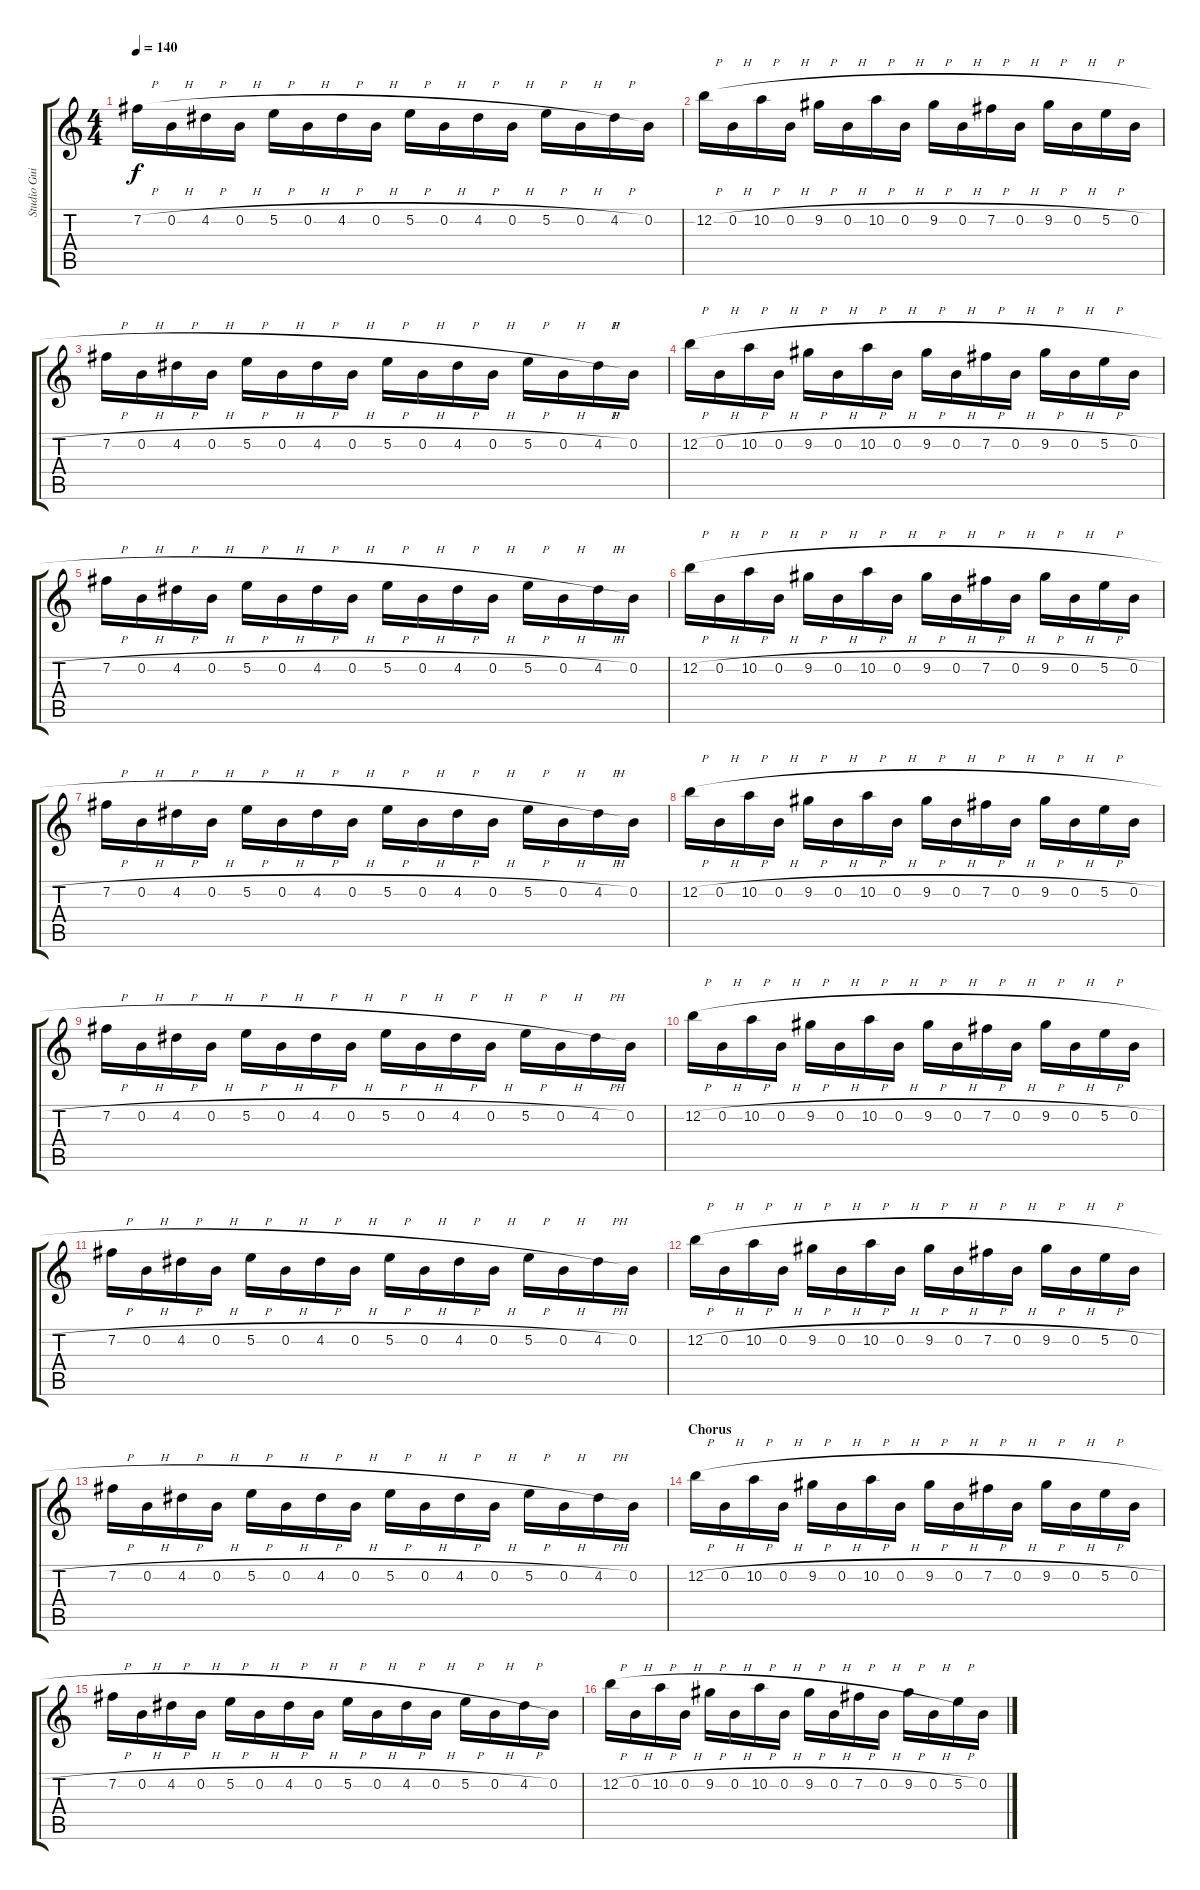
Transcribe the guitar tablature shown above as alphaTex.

\track ("Studio Guitar" "Studio Gui") {instrument distortionguitar}
\staff {score tabs}
\tuning (E4 B3 G3 D3 A2 E2) {hide}
\ts (4 4)
\tempo 140
\clef g2
\ks c
7.2{h}.16{dy f} 0.2{h}.16 4.2{h}.16 0.2{h}.16 5.2{h}.16 0.2{h}.16 4.2{h}.16 0.2{h}.16 5.2{h}.16 0.2{h}.16 4.2{h}.16 0.2{h}.16 5.2{h}.16 0.2{h}.16 4.2{h}.16 0.2.16 |
12.2{h}.16 0.2{h}.16 10.2{h}.16 0.2{h}.16 9.2{h}.16 0.2{h}.16 10.2{h}.16 0.2{h}.16 9.2{h}.16 0.2{h}.16 7.2{h}.16 0.2{h}.16 9.2{h}.16 0.2{h}.16 5.2{h}.16 0.2{h}.16 |
7.2{h}.16 0.2{h}.16 4.2{h}.16 0.2{h}.16 5.2{h}.16 0.2{h}.16 4.2{h}.16 0.2{h}.16 5.2{h}.16 0.2{h}.16 4.2{h}.16 0.2{h}.16 5.2{h}.16 0.2{h}.16 4.2{h}.16 0.2.16 |
12.2{h}.16 0.2{h}.16 10.2{h}.16 0.2{h}.16 9.2{h}.16 0.2{h}.16 10.2{h}.16 0.2{h}.16 9.2{h}.16 0.2{h}.16 7.2{h}.16 0.2{h}.16 9.2{h}.16 0.2{h}.16 5.2{h}.16 0.2{h}.16 |
7.2{h}.16 0.2{h}.16 4.2{h}.16 0.2{h}.16 5.2{h}.16 0.2{h}.16 4.2{h}.16 0.2{h}.16 5.2{h}.16 0.2{h}.16 4.2{h}.16 0.2{h}.16 5.2{h}.16 0.2{h}.16 4.2{h}.16 0.2.16 |
12.2{h}.16 0.2{h}.16 10.2{h}.16 0.2{h}.16 9.2{h}.16 0.2{h}.16 10.2{h}.16 0.2{h}.16 9.2{h}.16 0.2{h}.16 7.2{h}.16 0.2{h}.16 9.2{h}.16 0.2{h}.16 5.2{h}.16 0.2{h}.16 |
7.2{h}.16 0.2{h}.16 4.2{h}.16 0.2{h}.16 5.2{h}.16 0.2{h}.16 4.2{h}.16 0.2{h}.16 5.2{h}.16 0.2{h}.16 4.2{h}.16 0.2{h}.16 5.2{h}.16 0.2{h}.16 4.2{h}.16 0.2.16 |
12.2{h}.16 0.2{h}.16 10.2{h}.16 0.2{h}.16 9.2{h}.16 0.2{h}.16 10.2{h}.16 0.2{h}.16 9.2{h}.16 0.2{h}.16 7.2{h}.16 0.2{h}.16 9.2{h}.16 0.2{h}.16 5.2{h}.16 0.2{h}.16 |
7.2{h}.16 0.2{h}.16 4.2{h}.16 0.2{h}.16 5.2{h}.16 0.2{h}.16 4.2{h}.16 0.2{h}.16 5.2{h}.16 0.2{h}.16 4.2{h}.16 0.2{h}.16 5.2{h}.16 0.2{h}.16 4.2{h}.16 0.2.16 |
12.2{h}.16 0.2{h}.16 10.2{h}.16 0.2{h}.16 9.2{h}.16 0.2{h}.16 10.2{h}.16 0.2{h}.16 9.2{h}.16 0.2{h}.16 7.2{h}.16 0.2{h}.16 9.2{h}.16 0.2{h}.16 5.2{h}.16 0.2{h}.16 |
7.2{h}.16 0.2{h}.16 4.2{h}.16 0.2{h}.16 5.2{h}.16 0.2{h}.16 4.2{h}.16 0.2{h}.16 5.2{h}.16 0.2{h}.16 4.2{h}.16 0.2{h}.16 5.2{h}.16 0.2{h}.16 4.2{h}.16 0.2.16 |
12.2{h}.16 0.2{h}.16 10.2{h}.16 0.2{h}.16 9.2{h}.16 0.2{h}.16 10.2{h}.16 0.2{h}.16 9.2{h}.16 0.2{h}.16 7.2{h}.16 0.2{h}.16 9.2{h}.16 0.2{h}.16 5.2{h}.16 0.2{h}.16 |
7.2{h}.16 0.2{h}.16 4.2{h}.16 0.2{h}.16 5.2{h}.16 0.2{h}.16 4.2{h}.16 0.2{h}.16 5.2{h}.16 0.2{h}.16 4.2{h}.16 0.2{h}.16 5.2{h}.16 0.2{h}.16 4.2{h}.16 0.2.16 |
\section ("" "Chorus")
12.2{h}.16 0.2{h}.16 10.2{h}.16 0.2{h}.16 9.2{h}.16 0.2{h}.16 10.2{h}.16 0.2{h}.16 9.2{h}.16 0.2{h}.16 7.2{h}.16 0.2{h}.16 9.2{h}.16 0.2{h}.16 5.2{h}.16 0.2{h}.16 |
7.2{h}.16 0.2{h}.16 4.2{h}.16 0.2{h}.16 5.2{h}.16 0.2{h}.16 4.2{h}.16 0.2{h}.16 5.2{h}.16 0.2{h}.16 4.2{h}.16 0.2{h}.16 5.2{h}.16 0.2{h}.16 4.2{h}.16 0.2.16 |
12.2{h}.16 0.2{h}.16 10.2{h}.16 0.2{h}.16 9.2{h}.16 0.2{h}.16 10.2{h}.16 0.2{h}.16 9.2{h}.16 0.2{h}.16 7.2{h}.16 0.2{h}.16 9.2{h}.16 0.2{h}.16 5.2{h}.16 0.2{h}.16
